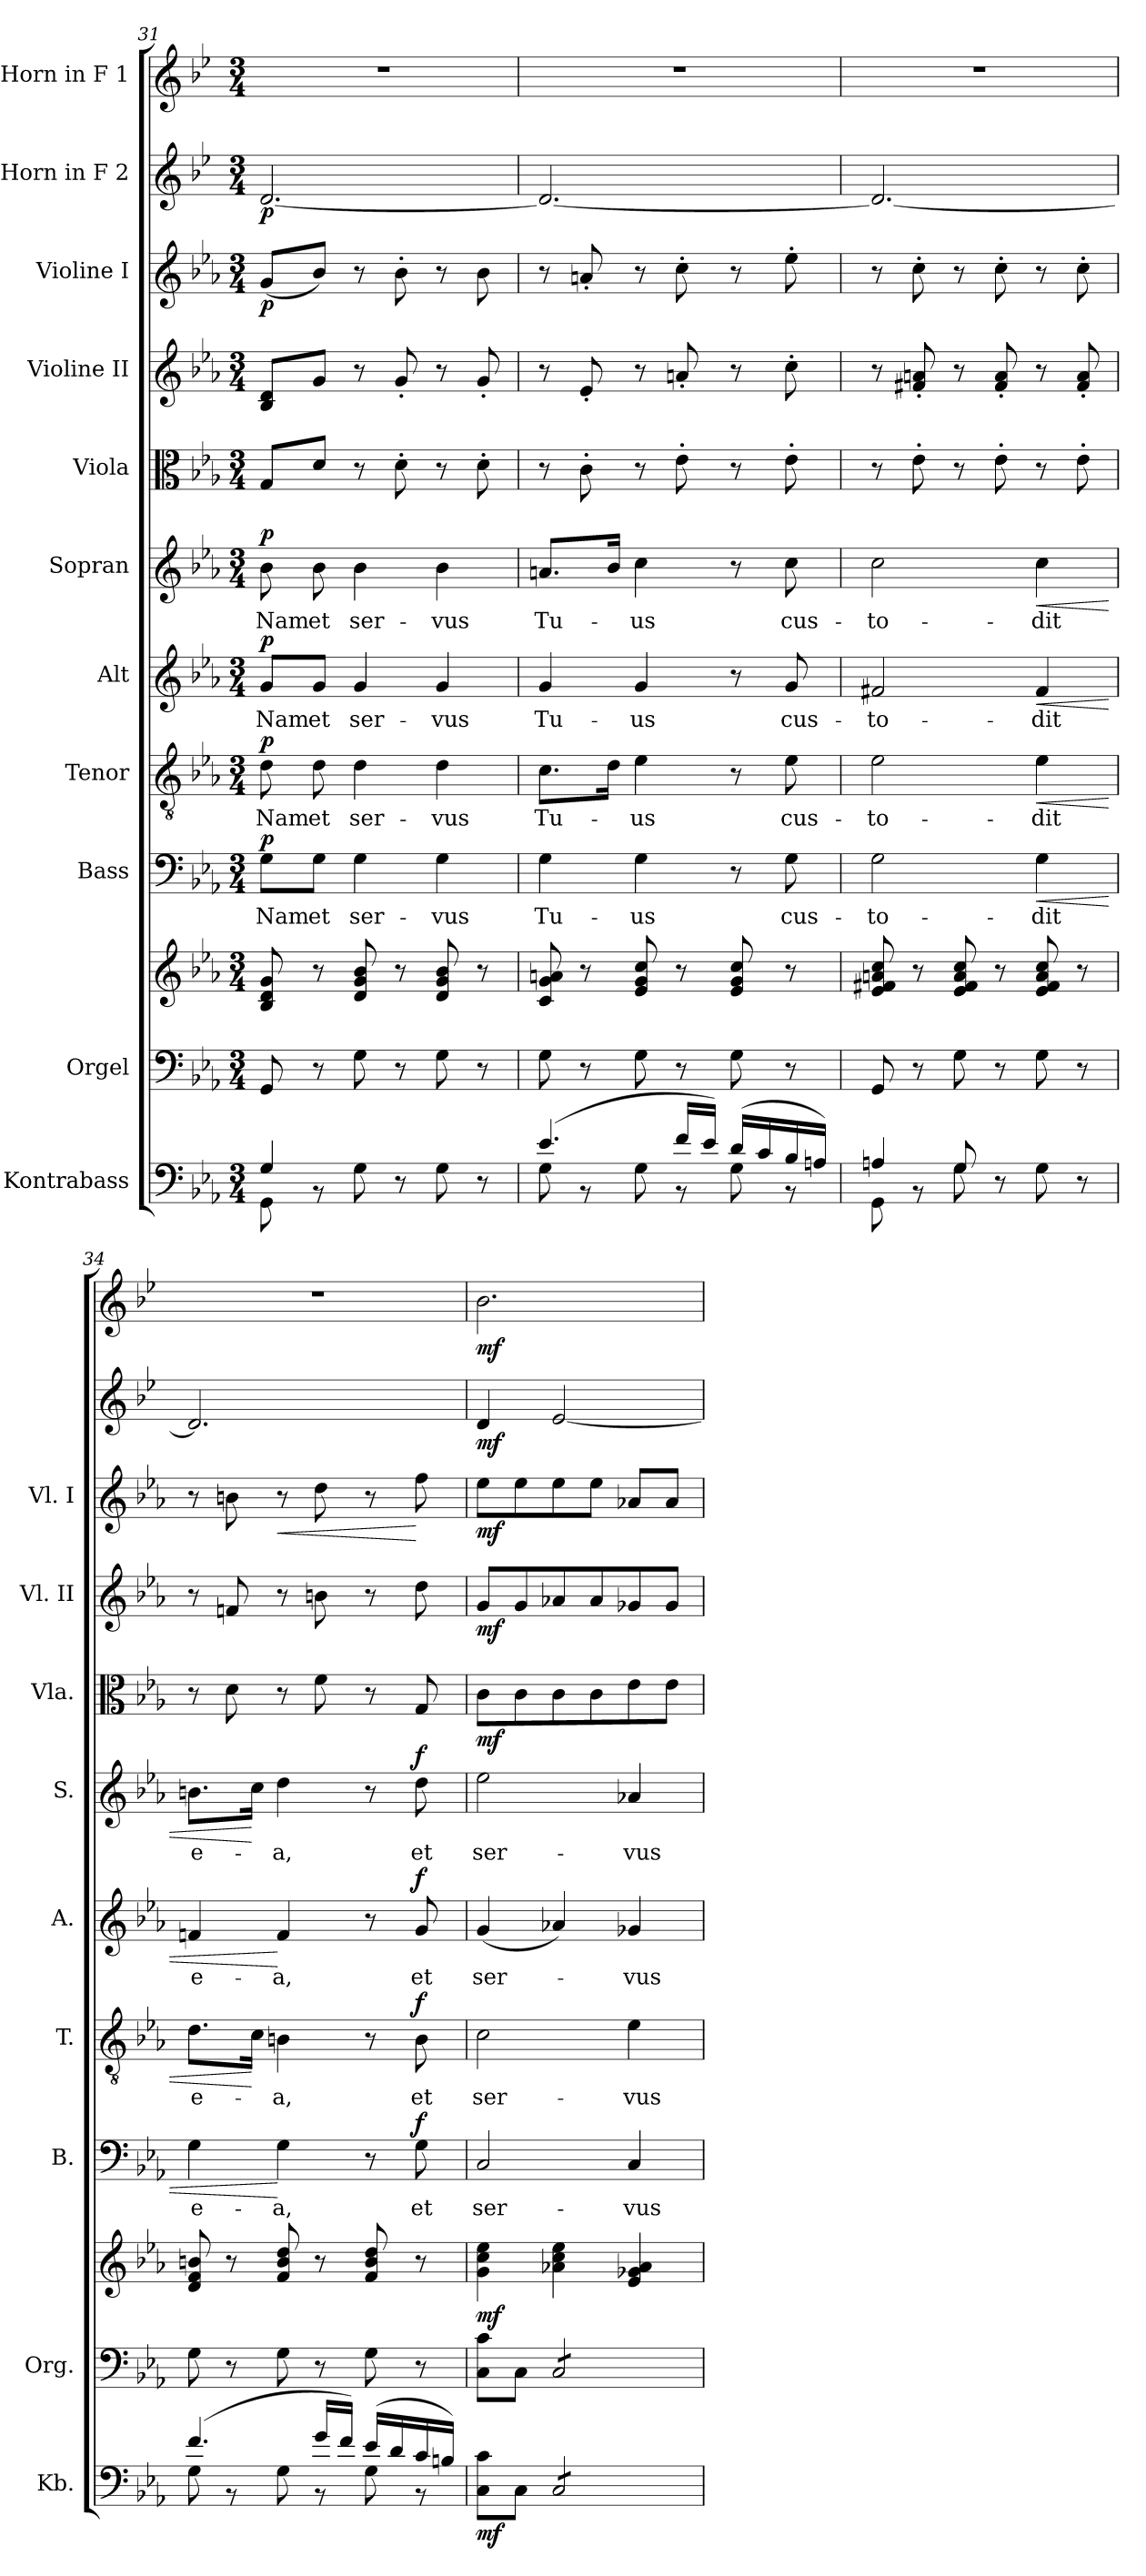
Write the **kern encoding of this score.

**kern	**dynam	**kern	**kern	**dynam	**kern	**text	**dynam	**kern	**text	**dynam	**kern	**text	**dynam	**kern	**text	**dynam	**kern	**dynam	**kern	**dynam	**kern	**dynam	**kern	**dynam	**kern	**dynam
*part11	*part11	*part10	*part10	*part10	*part9	*part9	*part9	*part8	*part8	*part8	*part7	*part7	*part7	*part6	*part6	*part6	*part5	*part5	*part4	*part4	*part3	*part3	*part2	*part2	*part1	*part1
*staff12	*staff12	*staff11	*staff10	*staff10/11	*staff9	*staff9	*staff9	*staff8	*staff8	*staff8	*staff7	*staff7	*staff7	*staff6	*staff6	*staff6	*staff5	*staff5	*staff4	*staff4	*staff3	*staff3	*staff2	*staff2	*staff1	*staff1
*I"Kontrabass	*	*I"Orgel	*	*	*I"Bass	*	*	*I"Tenor	*	*	*I"Alt	*	*	*I"Sopran	*	*	*I"Viola	*	*I"Violine II	*	*I"Violine I	*	*I"Horn in F 2	*	*I"Horn in F 1	*
*I'Kb.	*	*I'Org.	*	*	*I'B.	*	*	*I'T.	*	*	*I'A.	*	*	*I'S.	*	*	*I'Vla.	*	*I'Vl. II	*	*I'Vl. I	*	*	*	*	*
*clefF4	*	*clefF4	*clefG2	*	*clefF4	*	*	*clefGv2	*	*	*clefG2	*	*	*clefG2	*	*	*clefC3	*	*clefG2	*	*clefG2	*	*clefG2	*	*clefG2	*
*ITrd7c12	*	*	*	*	*	*	*	*	*	*	*	*	*	*	*	*	*	*	*	*	*	*	*ITrd4c7	*	*ITrd4c7	*
*k[b-e-a-]	*	*k[b-e-a-]	*k[b-e-a-]	*	*k[b-e-a-]	*	*	*k[b-e-a-]	*	*	*k[b-e-a-]	*	*	*k[b-e-a-]	*	*	*k[b-e-a-]	*	*k[b-e-a-]	*	*k[b-e-a-]	*	*k[b-e-a-]	*	*k[b-e-a-]	*
*E-:	*	*E-:	*E-:	*	*E-:	*	*	*E-:	*	*	*E-:	*	*	*E-:	*	*	*E-:	*	*E-:	*	*E-:	*	*E-:	*	*E-:	*
*M3/4	*	*M3/4	*M3/4	*	*M3/4	*	*	*M3/4	*	*	*M3/4	*	*	*M3/4	*	*	*M3/4	*	*M3/4	*	*M3/4	*	*M3/4	*	*M3/4	*
=31	=31	=31	=31	=31	=31	=31	=31	=31	=31	=31	=31	=31	=31	=31	=31	=31	=31	=31	=31	=31	=31	=31	=31	=31	=31	=31
*^	*	*	*	*	*	*	*	*	*	*	*	*	*	*	*	*	*	*	*	*	*	*	*	*	*	*
!	!	!	!	!	!	!	!LO:LY:b	!LO:DY:a	!	!LO:LY:b	!LO:DY:a	!	!LO:LY:b	!LO:DY:a	!	!LO:LY:b	!LO:DY:a	!	!	!	!	!	!LO:DY:b	!	!LO:DY:b	!	!
4GG/	8GGG\	.	8GG/	8B-/ 8d/ 8g/	.	8G\L	Nam	p	8d\	Nam	p	8g/L	Nam	p	8b-\	Nam	p	8G/L	.	8B-/ 8d/L	.	(<8g/L	p	[2.G/	p	2.r	.
!	!	!	!	!	!	!	!LO:LY:b	!	!	!LO:LY:b	!	!	!LO:LY:b	!	!	!LO:LY:b	!	!	!	!	!	!	!	!	!	!	!
.	8r	.	8r	8r	.	8G\J	et	.	8d\	et	.	8g/J	et	.	8b-\	et	.	8d/J	.	8g/J	.	8b-/J)	.	.	.	.	.
!	!	!	!	!	!	!	!LO:LY:b	!	!	!LO:LY:b	!	!	!LO:LY:b	!	!	!LO:LY:b	!	!	!	!	!	!	!	!	!	!	!
2ryy	8GG\	.	8G\	8d/ 8g/ 8b-/	.	4G\	ser-	.	4d\	ser-	.	4g/	ser-	.	4b-\	ser-	.	8r	.	8r	.	8r	.	.	.	.	.
.	8r	.	8r	8r	.	.	.	.	.	.	.	.	.	.	.	.	.	8d'>\	.	8g'</	.	8b-'>\	.	.	.	.	.
!	!	!	!	!	!	!	!LO:LY:b	!	!	!LO:LY:b	!	!	!LO:LY:b	!	!	!LO:LY:b	!	!	!	!	!	!	!	!	!	!	!
.	8GG\	.	8G\	8d/ 8g/ 8b-/	.	4G\	-vus	.	4d\	-vus	.	4g/	-vus	.	4b-\	-vus	.	8r	.	8r	.	8r	.	.	.	.	.
.	8r	.	8r	8r	.	.	.	.	.	.	.	.	.	.	.	.	.	8d'>\	.	8g'</	.	8b-\	.	.	.	.	.
!!LO:PB:g=z
=32	=32	=32	=32	=32	=32	=32	=32	=32	=32	=32	=32	=32	=32	=32	=32	=32	=32	=32	=32	=32	=32	=32	=32	=32	=32	=32	=32
!	!	!	!	!	!	!	!LO:LY:b	!	!	!LO:LY:b	!	!	!LO:LY:b	!	!	!LO:LY:b	!	!	!	!	!	!	!	!	!	!	!
(4.E-/	8GG\	.	8G\	8c/ 8g/ 8an/	.	4G\	Tu-	.	8.c\L	Tu-	.	4g/	Tu-	.	8.an/L	Tu-	.	8r	.	8r	.	8r	.	2.G/_	.	2.r	.
.	8r	.	8r	8r	.	.	.	.	.	.	.	.	.	.	.	.	.	8c'>\	.	8e-'</	.	8an'</	.	.	.	.	.
.	.	.	.	.	.	.	.	.	16d\Jk	.	.	.	.	.	16b-/Jk	.	.	.	.	.	.	.	.	.	.	.	.
!	!	!	!	!	!	!	!LO:LY:b	!	!	!LO:LY:b	!	!	!LO:LY:b	!	!	!LO:LY:b	!	!	!	!	!	!	!	!	!	!	!
.	8GG\	.	8G\	8e-/ 8g/ 8cc/	.	4G\	-us	.	4e-\	-us	.	4g/	-us	.	4cc\	-us	.	8r	.	8r	.	8r	.	.	.	.	.
16F/LL	8r	.	8r	8r	.	.	.	.	.	.	.	.	.	.	.	.	.	8e-'>\	.	8an'</	.	8cc'>\	.	.	.	.	.
16E-/JJ)	.	.	.	.	.	.	.	.	.	.	.	.	.	.	.	.	.	.	.	.	.	.	.	.	.	.	.
(>16D/LL	8GG\	.	8G\	8e-/ 8g/ 8cc/	.	8r	.	.	8r	.	.	8r	.	.	8r	.	.	8r	.	8r	.	8r	.	.	.	.	.
16C/	.	.	.	.	.	.	.	.	.	.	.	.	.	.	.	.	.	.	.	.	.	.	.	.	.	.	.
!	!	!	!	!	!	!	!LO:LY:b	!	!	!LO:LY:b	!	!	!LO:LY:b	!	!	!LO:LY:b	!	!	!	!	!	!	!	!	!	!	!
16BB-/	8r	.	8r	8r	.	8G\	cus-	.	8e-\	cus-	.	8g/	cus-	.	8cc\	cus-	.	8e-'>\	.	8cc'>\	.	8ee-'>\	.	.	.	.	.
16AAn/JJ)	.	.	.	.	.	.	.	.	.	.	.	.	.	.	.	.	.	.	.	.	.	.	.	.	.	.	.
=33	=33	=33	=33	=33	=33	=33	=33	=33	=33	=33	=33	=33	=33	=33	=33	=33	=33	=33	=33	=33	=33	=33	=33	=33	=33	=33	=33
!	!	!	!	!	!	!	!LO:LY:b	!	!	!LO:LY:b	!	!	!LO:LY:b	!	!	!LO:LY:b	!	!	!	!	!	!	!	!	!	!	!
4AAn/	8GGG\	.	8GG/	8e-/ 8f#X/ 8an/ 8cc/	.	2G\	-to-	.	2e-\	-to-	.	2f#X/	-to-	.	2cc\	-to-	.	8r	.	8r	.	8r	.	2.G/_	.	2.r	.
.	8r	.	8r	8r	.	.	.	.	.	.	.	.	.	.	.	.	.	8e-'>\	.	8f#X/'< 8an/'<	.	8cc'>\	.	.	.	.	.
8GG/	8GG\	.	8G\	8e-/ 8f#/ 8a/ 8cc/	.	.	.	.	.	.	.	.	.	.	.	.	.	8r	.	8r	.	8r	.	.	.	.	.
4.ryy	8r	.	8r	8r	.	.	.	.	.	.	.	.	.	.	.	.	.	8e-'>\	.	8f#/'< 8a/'<	.	8cc'>\	.	.	.	.	.
!	!	!	!	!	!	!	!LO:LY:b	!LO:HP:b	!	!LO:LY:b	!LO:HP:b	!	!LO:LY:b	!LO:HP:b	!	!LO:LY:b	!LO:HP:b	!	!	!	!	!	!	!	!	!	!
.	8GG\	.	8G\	8e-/ 8f#/ 8a/ 8cc/	.	4G\	-dit	<	4e-\	-dit	<	4f#/	-dit	<	4cc\	-dit	<	8r	.	8r	.	8r	.	.	.	.	.
.	8r	.	8r	8r	.	.	.	.	.	.	.	.	.	.	.	.	.	8e-'>\	.	8f#/'< 8a/'<	.	8cc'>\	.	.	.	.	.
=34	=34	=34	=34	=34	=34	=34	=34	=34	=34	=34	=34	=34	=34	=34	=34	=34	=34	=34	=34	=34	=34	=34	=34	=34	=34	=34	=34
!	!	!	!	!	!	!	!LO:LY:b	!	!	!LO:LY:b	!	!	!LO:LY:b	!	!	!LO:LY:b	!	!	!	!	!	!	!	!	!	!	!
(4.F/	8GG\	.	8G\	8d/ 8f/ 8bn/	.	4G\	e-	.	8.d\L	e-	.	4fn/	e-	.	8.bn\L	e-	.	8r	.	8r	.	8r	.	2.G/]	.	2.r	.
.	8r	.	8r	8r	.	.	.	.	.	.	.	.	.	.	.	.	.	8d\	.	8fn/	.	8bn\	.	.	.	.	.
.	.	.	.	.	.	.	.	.	16c\Jk	.	[	.	.	.	16cc\Jk	.	[	.	.	.	.	.	.	.	.	.	.
!	!	!	!	!	!	!	!LO:LY:b	!	!	!LO:LY:b	!	!	!LO:LY:b	!	!	!LO:LY:b	!	!	!	!	!	!	!LO:HP:b	!	!	!	!
.	8GG\	.	8G\	8f/ 8b/ 8dd/	.	4G\	-a,	[	4Bn\	-a,	.	4f/	-a,	[	4dd\	-a,	.	8r	.	8r	.	8r	<	.	.	.	.
16G/LL	8r	.	8r	8r	.	.	.	.	.	.	.	.	.	.	.	.	.	8f\	.	8bn\	.	8dd\	.	.	.	.	.
16F/JJ)	.	.	.	.	.	.	.	.	.	.	.	.	.	.	.	.	.	.	.	.	.	.	.	.	.	.	.
(>16E-/LL	8GG\	.	8G\	8f/ 8b/ 8dd/	.	8r	.	.	8r	.	.	8r	.	.	8r	.	.	8r	.	8r	.	8r	.	.	.	.	.
16D/	.	.	.	.	.	.	.	.	.	.	.	.	.	.	.	.	.	.	.	.	.	.	.	.	.	.	.
!	!	!	!	!	!	!	!LO:LY:b	!LO:DY:a	!	!LO:LY:b	!LO:DY:a	!	!LO:LY:b	!LO:DY:a	!	!LO:LY:b	!LO:DY:a	!	!	!	!	!	!	!	!	!	!
16C/	8r	.	8r	8r	.	8G\	et	f	8B\	et	f	8g/	et	f	8dd\	et	f	8G/	.	8dd\	.	8ff\	[	.	.	.	.
16BBn/JJ)	.	.	.	.	.	.	.	.	.	.	.	.	.	.	.	.	.	.	.	.	.	.	.	.	.	.	.
*v	*v	*	*	*	*	*	*	*	*	*	*	*	*	*	*	*	*	*	*	*	*	*	*	*	*	*	*
=35	=35	=35	=35	=35	=35	=35	=35	=35	=35	=35	=35	=35	=35	=35	=35	=35	=35	=35	=35	=35	=35	=35	=35	=35	=35	=35
!	!LO:DY:b	!	!	!LO:DY:b	!	!LO:LY:b	!	!	!LO:LY:b	!	!	!LO:LY:b	!	!	!LO:LY:b	!	!	!LO:DY:b	!	!LO:DY:b	!	!LO:DY:b	!	!LO:DY:b	!	!LO:DY:b
8CC\ 8C\L	mf	8C\ 8c\L	4g\ 4cc\ 4ee-\	mf	2C/	ser-	.	2c\	ser-	.	(<4g/	ser-	.	2ee-\	ser-	.	8c\L	mf	8g/L	mf	8ee-\L	mf	4G/	mf	2.e-\	mf
8CC\J	.	8C\J	.	.	.	.	.	.	.	.	.	.	.	.	.	.	8c\	.	8g/	.	8ee-\	.	.	.	.	.
*tremolo	*	*	*	*	*	*	*	*	*	*	*	*	*	*	*	*	*	*	*	*	*	*	*	*	*	*
*	*	*tremolo	*	*	*	*	*	*	*	*	*	*	*	*	*	*	*	*	*	*	*	*	*	*	*	*
8CC/L	.	8C/L	4a-X\ 4cc\ 4ee-\	.	.	.	.	.	.	.	4a-X/)	.	.	.	.	.	8c\	.	8a-X/	.	8ee-\	.	[2A-/	.	.	.
8CC/	.	8C/	.	.	.	.	.	.	.	.	.	.	.	.	.	.	8c\	.	8a-/	.	8ee-\J	.	.	.	.	.
!	!	!	!	!	!	!LO:LY:b	!	!	!LO:LY:b	!	!	!LO:LY:b	!	!	!LO:LY:b	!	!	!	!	!	!	!	!	!	!	!
8CC/	.	8C/	4e-/ 4g-X/ 4a-/	.	4C/	-vus	.	4e-\	-vus	.	4g-X/	-vus	.	4a-X/	-vus	.	8e-\	.	8g-X/	.	8a-X/L	.	.	.	.	.
8CC/J	.	8C/J	.	.	.	.	.	.	.	.	.	.	.	.	.	.	8e-\J	.	8g-/J	.	8a-/J	.	.	.	.	.
*	*	*Xtremolo	*	*	*	*	*	*	*	*	*	*	*	*	*	*	*	*	*	*	*	*	*	*	*	*
*Xtremolo	*	*	*	*	*	*	*	*	*	*	*	*	*	*	*	*	*	*	*	*	*	*	*	*	*	*
=	=	=	=	=	=	=	=	=	=	=	=	=	=	=	=	=	=	=	=	=	=	=	=	=	=	=
*-	*-	*-	*-	*-	*-	*-	*-	*-	*-	*-	*-	*-	*-	*-	*-	*-	*-	*-	*-	*-	*-	*-	*-	*-	*-	*-
